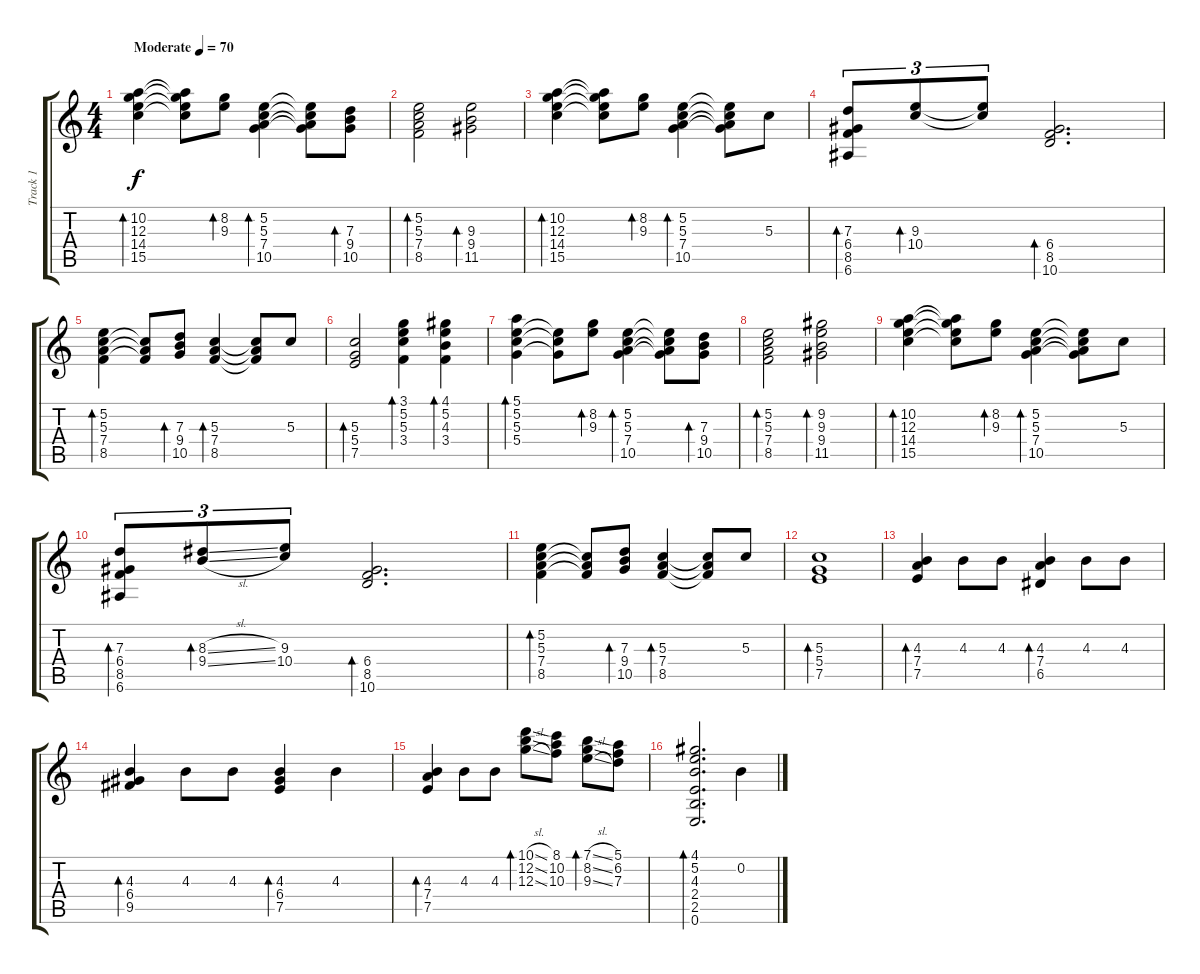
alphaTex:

\track ("Track 1" "Track 1") {instrument electricguitarjazz}
\staff {score tabs}
\tuning (E4 B3 G3 D3 A2 E2) {hide}
\ts (4 4)
\tempo (70 "Moderate")
\clef g2
\ks c
(10.2 12.3 14.4 15.5).4{bd 240 dy f instrument electricguitarjazz} (10.2{t} 12.3{t} 14.4{t} 15.5{t}).8 (8.2 9.3).8{bd 120} (5.2 5.3 7.4 10.5).4{bd 120} (5.2{t} 5.3{t} 7.4{t} 10.5{t}).8 (7.3 9.4 10.5).8{bd 120} |
(5.2 5.3 7.4 8.5).2{bd 120} (9.3 9.4 11.5).2{bd 240} |
(10.2 12.3 14.4 15.5).4{bd 240} (10.2{t} 12.3{t} 14.4{t} 15.5{t}).8 (8.2 9.3).8{bd 120} (5.2 5.3 7.4 10.5).4{bd 120} (5.2{t} 5.3{t} 7.4{t} 10.5{t}).8 5.3.8 |
(7.3 6.4 8.5 6.6).8{tu (3 2) bd 120} (9.3 10.4).8{tu (3 2) bd 120} (9.3{t} 10.4{t}).8{tu (3 2)} (6.4 8.5 10.6).2{d bd 240} |
(5.2 5.3 7.4 8.5).4{bd 240} (5.3{t} 7.4{t} 8.5{t}).8 (7.3 9.4 10.5).8{bd 240} (5.3 7.4 8.5).4{bd 240} (5.3{t} 7.4{t} 8.5{t}).8 5.3.8 |
(5.3 5.4 7.5).2{bd 240} (3.1 5.2 5.3 3.4).4{bd 240} (4.1 5.2 4.3 3.4).4{bd 120} |
(5.1 5.2 5.3 5.4).4{bd 240} (5.2{t} 5.3{t} 5.4{t}).8 (8.2 9.3).8{bd 120} (5.2 5.3 7.4 10.5).4{bd 120} (5.2{t} 5.3{t} 7.4{t} 10.5{t}).8 (7.3 9.4 10.5).8{bd 120} |
(5.2 5.3 7.4 8.5).2{bd 120} (9.2 9.3 9.4 11.5).2{bd 240} |
(10.2 12.3 14.4 15.5).4{bd 240} (10.2{t} 12.3{t} 14.4{t} 15.5{t}).8 (8.2 9.3).8{bd 120} (5.2 5.3 7.4 10.5).4{bd 120} (5.2{t} 5.3{t} 7.4{t} 10.5{t}).8 5.3.8 |
(7.3 6.4 8.5 6.6).8{tu (3 2) bd 120} (8.3{sl} 9.4{sl}).8{tu (3 2) bd 120} (9.3 10.4).8{tu (3 2)} (6.4 8.5 10.6).2{d bd 240} |
(5.2 5.3 7.4 8.5).4{bd 240} (5.3{t} 7.4{t} 8.5{t}).8 (7.3 9.4 10.5).8{bd 240} (5.3 7.4 8.5).4{bd 240} (5.3{t} 7.4{t} 8.5{t}).8 5.3.8 |
(5.3 5.4 7.5).1{bd 240} |
(4.3 7.4 7.5).4{bd 240} 4.3.8 4.3.8 (4.3 7.4 6.5).4{bd 240} 4.3.8 4.3.8 |
(4.3 6.4 9.5).4{bd 240} 4.3.8 4.3.8 (4.3 6.4 7.5).4{bd 240} 4.3.4 |
(4.3 7.4 7.5).4{bd 240} 4.3.8 4.3.8 (10.1{sl} 12.2{sl} 12.3{sl}).8{bd 240} (8.1 10.2 10.3).8 (7.1{sl} 8.2{sl} 9.3{sl}).8{bd 240} (5.1 6.2 7.3).8 |
(4.1 5.2 4.3 2.4 2.5 0.6).2{d bd 240} 0.2.4
